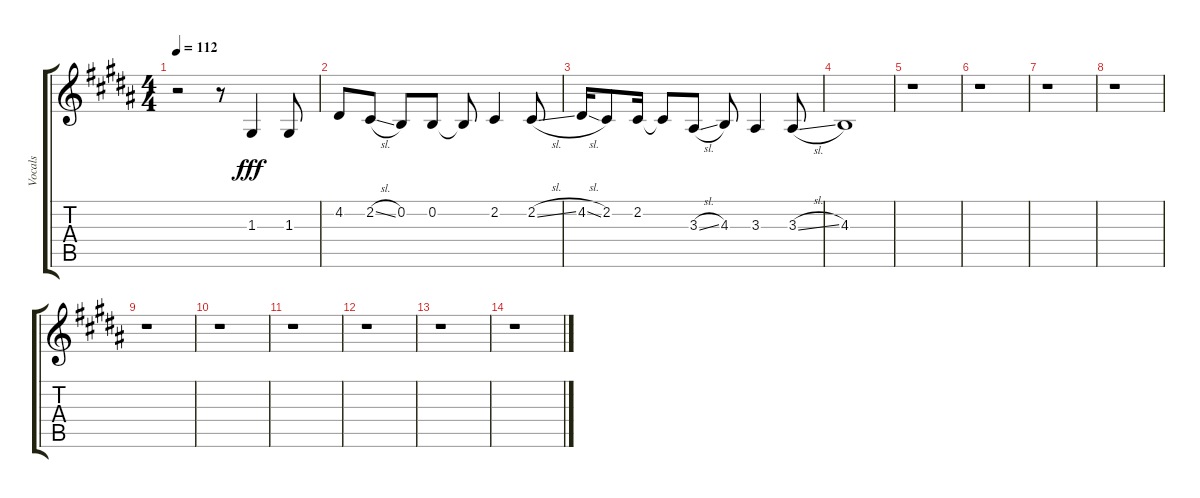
\track ("Vocals" "Vocals") {instrument voiceoohs}
\staff {score tabs}
\tuning (E4 B3 G3 D3 A2 E2) {hide}
\ts (4 4)
\tempo 112
\clef g2
\ks b
r.2{dy fff} r.8 1.3.4 1.3.8 |
4.2.8 2.2{sl}.8 0.2.8 0.2.8 0.2{t}.8 2.2.4 2.2{sl}.8 |
4.2{sl}.16 2.2.8 2.2.16 2.2{t}.8 3.3{sl}.8 4.3.8 3.3.4 3.3{sl}.8 |
4.3.1 |
r.1 |
r.1 |
r.1 |
r.1 |
r.1 |
r.1 |
r.1 |
r.1 |
r.1 |
r.1
